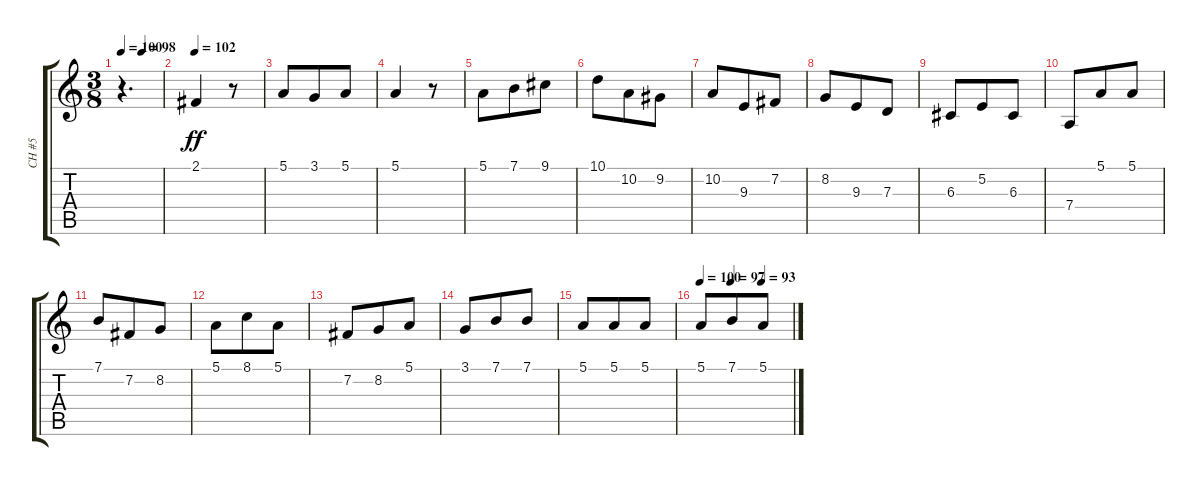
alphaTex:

\track ("CH #5" "CH #5") {instrument stringensemble1}
\staff {score tabs}
\tuning (E4 B3 G3 D3 A2 E2) {hide}
\ts (3 8)
\tempo 100
\tempo (98 0.5)
\clef g2
\ks c
r.4{d dy ff} |
\tempo 102
2.1.4 r.8 |
5.1.8 3.1.8 5.1.8 |
5.1.4 r.8 |
5.1.8 7.1.8 9.1.8 |
10.1.8 10.2.8 9.2.8 |
10.2.8 9.3.8 7.2.8 |
8.2.8 9.3.8 7.3.8 |
6.3.8 5.2.8 6.3.8 |
7.4.8 5.1.8 5.1.8 |
7.1.8 7.2.8 8.2.8 |
5.1.8 8.1.8 5.1.8 |
7.2.8 8.2.8 5.1.8 |
3.1.8 7.1.8 7.1.8 |
5.1.8 5.1.8 5.1.8 |
\tempo 100
\tempo (97 0.3333333333333333)
\tempo (93 0.6666666666666666)
5.1.8 7.1.8 5.1.8
